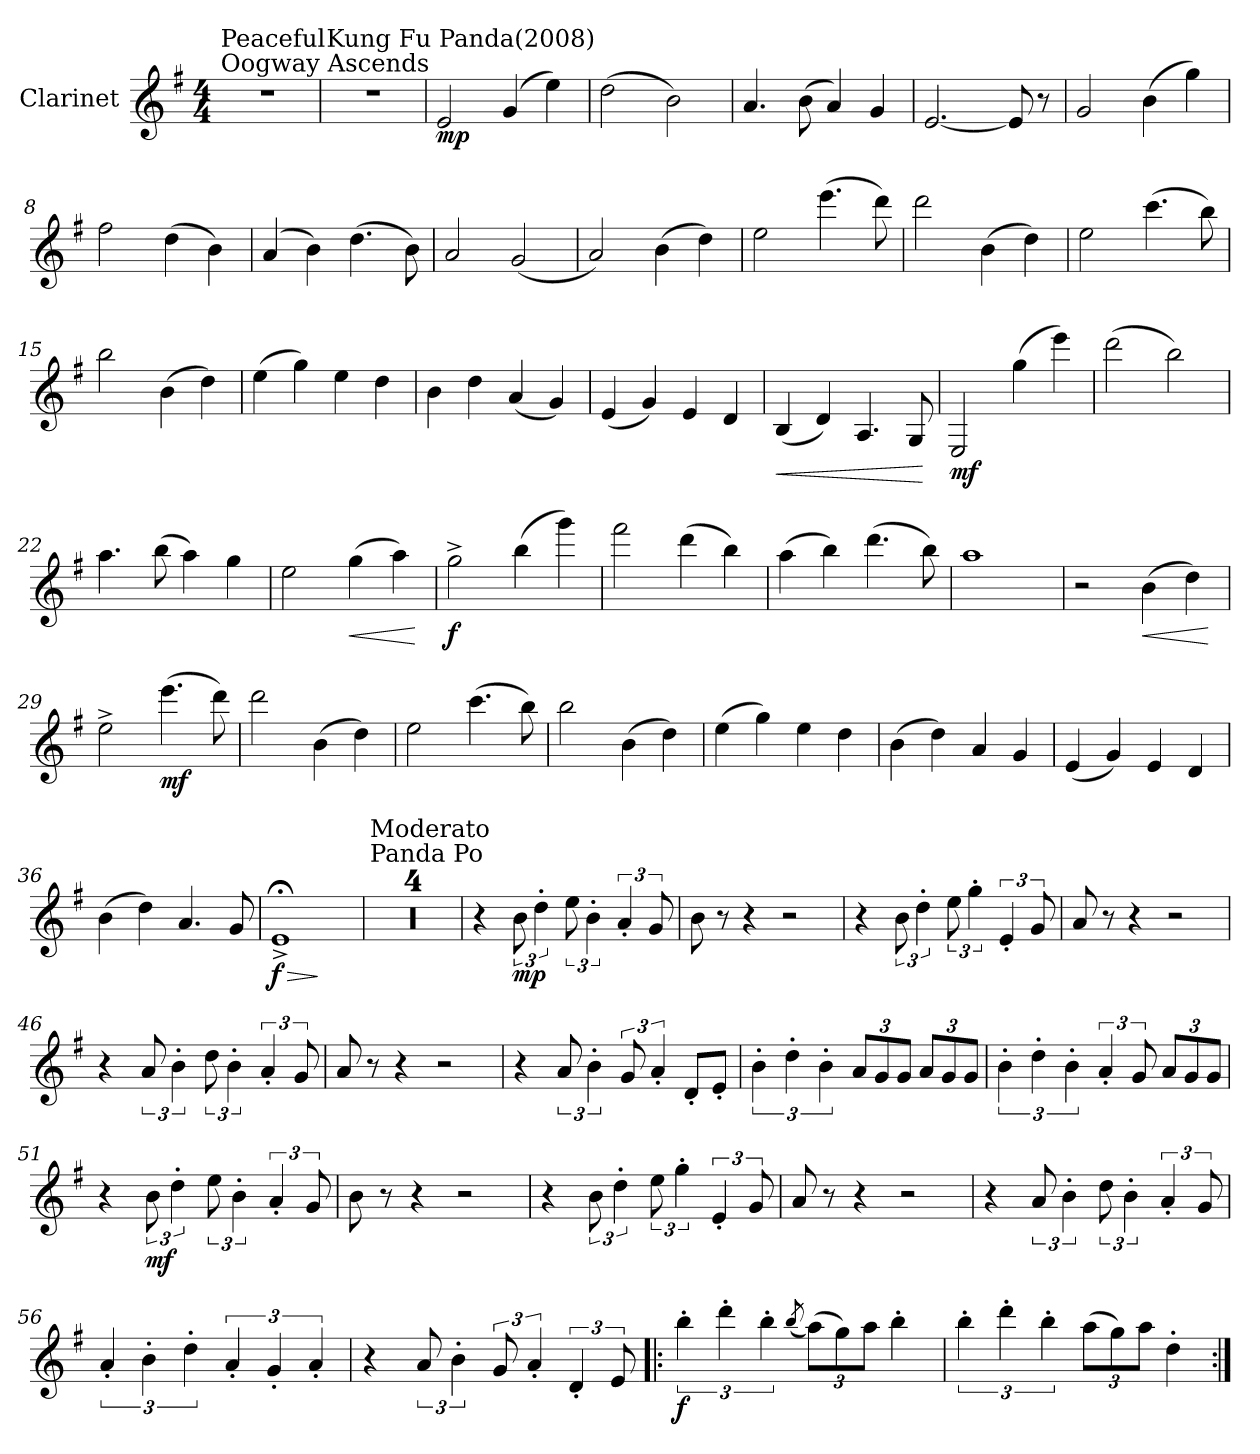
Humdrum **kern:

**kern	**dynam
*part1	*part1
*staff1	*staff1
*I"Clarinet	*
*I'Cl	*
*clefG2	*
*ITrd1c2	*
*k[b-]	*
*F:	*
*M4/4	*
=1	=1
!LO:TX:a:t=Oogway Ascends	!
!LO:TX:a:t=Peaceful	!
1r	.
=2	=2
!LO:TX:a:t=Kung Fu Panda(2008)	!
1r	.
=3	=3
!	!LO:DY:b
2d/	mp
(4f/	.
4dd\)	.
=4	=4
(2cc\	.
2a\)	.
=5	=5
4.g/	.
(8a\	.
4g/)	.
4f/	.
=6	=6
[2.d/	.
8d/]	.
8r	.
=7	=7
2f/	.
(4a\	.
4ff\)	.
=8	=8
2ee\	.
(4cc\	.
4a\)	.
=9	=9
(4g/	.
4a\)	.
(4.cc\	.
8a\)	.
=10	=10
2g/	.
(2f/	.
=11	=11
2g/)	.
(4a\	.
4cc\)	.
=12	=12
2dd\	.
(4.ddd\	.
8ccc\)	.
!!LO:LB:g=z
=13	=13
2ccc\	.
(4a\	.
4cc\)	.
=14	=14
2dd\	.
(4.bb-\	.
8aa\)	.
=15	=15
2aa\	.
(4a\	.
4cc\)	.
=16	=16
(4dd\	.
4ff\)	.
4dd\	.
4cc\	.
=17	=17
4a\	.
4cc\	.
(4g/	.
4f/)	.
=18	=18
(4d/	.
4f/)	.
4d/	.
4c/	.
=19	=19
!	!LO:HP:b
(4A/	<
4c/)	.
4.G/	.
8F/	.
.	[
=20	=20
!	!LO:DY:b
2D/	mf
(4ff\	.
4ddd\)	.
=21	=21
(2ccc\	.
2aa\)	.
=22	=22
4.gg\	.
(8aa\	.
4gg\)	.
4ff\	.
=23	=23
2dd\	.
!	!LO:HP:b
(4ff\	<
4gg\)	.
.	[
!!LO:LB:g=z
=24	=24
!	!LO:DY:b
2ff^\	f
(4aa\	.
4fff\)	.
=25	=25
2eee\	.
(4ccc\	.
4aa\)	.
=26	=26
(4gg\	.
4aa\)	.
(4.ccc\	.
8aa\)	.
=27	=27
1gg	.
=28	=28
2r	.
!	!LO:HP:b
(4a\	<
4cc\)	.
.	[
=29	=29
2dd^\	.
!	!LO:DY:b
(4.ddd\	mf
8ccc\)	.
=30	=30
2ccc\	.
(4a\	.
4cc\)	.
=31	=31
2dd\	.
(4.bb-\	.
8aa\)	.
=32	=32
2aa\	.
(4a\	.
4cc\)	.
=33	=33
(4dd\	.
4ff\)	.
4dd\	.
4cc\	.
=34	=34
(4a\	.
4cc\)	.
4g/	.
4f/	.
!!LO:LB:g=z
=35	=35
(4d/	.
4f/)	.
4d/	.
4c/	.
=36	=36
(4a\	.
4cc\)	.
4.g/	.
8f/	.
=37	=37
!	!LO:HP:b
!	!LO:DY:n=1:b
1d;<^	> f
.	]
=38	=38
!LO:TX:a:t=Panda Po	!
!LO:TX:a:t=Moderato	!
1r	.
=39	=39
1r	.
=40	=40
1r	.
=41	=41
1r	.
=42	=42
4r	.
!	!LO:DY:b
12a\	mp
6cc'\	.
12dd\	.
6a'\	.
6g'/	.
12f/	.
=43	=43
8a\	.
8r	.
4r	.
2r	.
=44	=44
4r	.
12a\	.
6cc'\	.
12dd\	.
6ff'\	.
6d'/	.
12f/	.
=45	=45
8g/	.
8r	.
4r	.
2r	.
!!LO:LB:g=z
=46	=46
4r	.
12g/	.
6a'\	.
12cc\	.
6a'\	.
6g'/	.
12f/	.
=47	=47
8g/	.
8r	.
4r	.
2r	.
=48	=48
4r	.
12g/	.
6a'\	.
12f/	.
6g'/	.
8c'/L	.
8d'/J	.
=49	=49
6a'\	.
6cc'\	.
6a'\	.
*Xbrackettup	*
12g/L	.
12f/	.
12f/J	.
12g/L	.
12f/	.
12f/J	.
=50	=50
*brackettup	*
6a'\	.
6cc'\	.
6a'\	.
6g'/	.
12f/	.
*Xbrackettup	*
12g/L	.
12f/	.
12f/J	.
=51	=51
4r	.
*brackettup	*
!	!LO:DY:b
12a\	mf
6cc'\	.
12dd\	.
6a'\	.
6g'/	.
12f/	.
!!LO:LB:g=z
=52	=52
8a\	.
8r	.
4r	.
2r	.
=53	=53
4r	.
12a\	.
6cc'\	.
12dd\	.
6ff'\	.
6d'/	.
12f/	.
=54	=54
8g/	.
8r	.
4r	.
2r	.
=55	=55
4r	.
12g/	.
6a'\	.
12cc\	.
6a'\	.
6g'/	.
12f/	.
=56	=56
6g'/	.
6a'\	.
6cc'\	.
6g'/	.
6f'/	.
6g'/	.
=57	=57
4r	.
12g/	.
6a'\	.
12f/	.
6g'/	.
6c'/	.
12d/	.
!!LO:LB:g=z
=58!|:	=58!|:
!	!LO:DY:b
6aa'\	f
6ccc'\	.
6aa'\	.
(8qaa/	.
*Xbrackettup	*
(12gg\L)	.
12ff\)	.
12gg\J	.
4aa'\	.
=59	=59
*brackettup	*
6aa'\	.
6ccc'\	.
6aa'\	.
*Xbrackettup	*
(12gg\L	.
12ff\)	.
12gg\J	.
4cc'\	.
=:|!	=:|!
*-	*-
